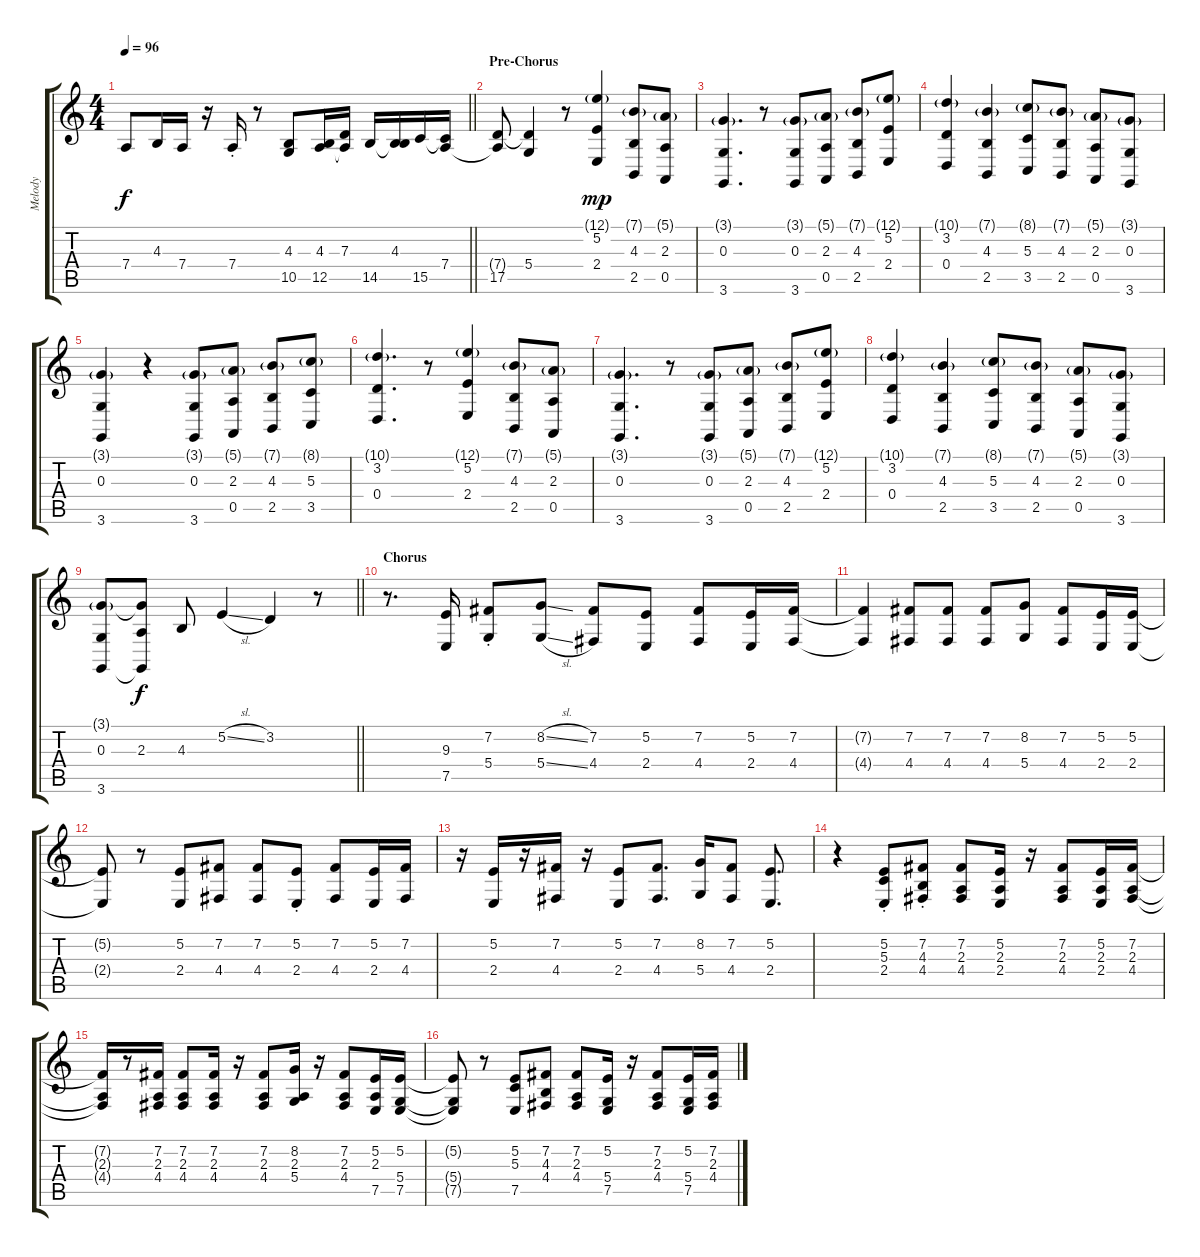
\track ("Melody" "Melody") {instrument electricpiano1}
\staff {score tabs}
\tuning (E4 B3 G3 D3 A2 E2) {hide}
\ts (4 4)
\tempo 96
\clef g2
\barLineRight lightlight
\ks c
7.4.8{dy f} 4.3.16 7.4.16 r.16 7.4{st}.16 r.8 (4.3 10.5).8 (4.3 12.5).16 (7.3 12.5{t}).16 14.5.16 (4.3 14.5{t}).16 15.5.16 (7.4 15.5{t}).16 |
\section ("" "Pre-Chorus")
(7.4{t} 17.5).8 (5.4 17.5{t}).4 r.8 (12.1{g} 5.2 2.4).4{dy mp} (7.1{g} 4.3 2.5).8 (5.1{g} 2.3 0.5).8 |
(3.1{g} 0.3 3.6).4{d} r.8 (3.1{g} 0.3 3.6).8 (5.1{g} 2.3 0.5).8 (7.1{g} 4.3 2.5).8 (12.1{g} 5.2 2.4).8 |
(10.1{g} 3.2 0.4).4 (7.1{g} 4.3 2.5).4 (8.1{g} 5.3 3.5).8 (7.1{g} 4.3 2.5).8 (5.1{g} 2.3 0.5).8 (3.1{g} 0.3 3.6).8 |
(3.1{g} 0.3 3.6).4 r.4 (3.1{g} 0.3 3.6).8 (5.1{g} 2.3 0.5).8 (7.1{g} 4.3 2.5).8 (8.1{g} 5.3 3.5).8 |
(10.1{g} 3.2 0.4).4{d} r.8 (12.1{g} 5.2 2.4).4 (7.1{g} 4.3 2.5).8 (5.1{g} 2.3 0.5).8 |
(3.1{g} 0.3 3.6).4{d} r.8 (3.1{g} 0.3 3.6).8 (5.1{g} 2.3 0.5).8 (7.1{g} 4.3 2.5).8 (12.1{g} 5.2 2.4).8 |
(10.1{g} 3.2 0.4).4 (7.1{g} 4.3 2.5).4 (8.1{g} 5.3 3.5).8 (7.1{g} 4.3 2.5).8 (5.1{g} 2.3 0.5).8 (3.1{g} 0.3 3.6).8 |
\barLineRight lightlight
(3.1{g} 0.3 3.6).8 (3.1{t} 2.3 3.6{t}).8{dy f} 4.3.8 5.2{sl}.4 3.2.4 r.8 |
\section ("" "Chorus")
r.8{d} (9.3 7.5).16 (7.2{st} 5.4{st}).8 (8.2{sl} 5.4{sl}).8 (7.2 4.4).8 (5.2 2.4).8 (7.2 4.4).8 (5.2 2.4).16 (7.2 4.4).16 |
(7.2{t} 4.4{t}).4 (7.2 4.4).8 (7.2 4.4).8 (7.2 4.4).8 (8.2 5.4).8 (7.2 4.4).8 (5.2 2.4).16 (5.2 2.4).16 |
(5.2{t} 2.4{t}).8 r.8 (5.2 2.4).8 (7.2 4.4).8 (7.2 4.4).8 (5.2{st} 2.4{st}).8 (7.2 4.4).8 (5.2 2.4).16 (7.2 4.4).16 |
r.16 (5.2 2.4).16 r.16 (7.2 4.4).16 r.16 (5.2 2.4).8 (7.2 4.4).8{d} (8.2 5.4).16 (7.2 4.4).8 (5.2 2.4).8{d} |
r.4 (5.2{st} 5.3{st} 2.4{st}).8 (7.2{st} 4.3{st} 4.4{st}).8 (7.2 2.3 4.4).8 (5.2 2.3 2.4).16 r.16 (7.2 2.3 4.4).8 (5.2 2.3 2.4).16 (7.2 2.3 4.4).16 |
(7.2{t} 2.3{t} 4.4{t}).16 r.8 (7.2 2.3 4.4).16 (7.2 2.3 4.4).8 (7.2 2.3 4.4).16 r.16 (7.2 2.3 4.4).8 (8.2 2.3 5.4).16 r.16 (7.2 2.3 4.4).8 (5.2 2.3 7.5).16 (5.2 5.4 7.5).16 |
(5.2{t} 5.4{t} 7.5{t}).8 r.8 (5.2 5.3 7.5).8 (7.2 4.3 4.4).8 (7.2 2.3 4.4).8 (5.2 5.4 7.5).16 r.16 (7.2 2.3 4.4).8 (5.2 5.4 7.5).16 (7.2 2.3 4.4).16
